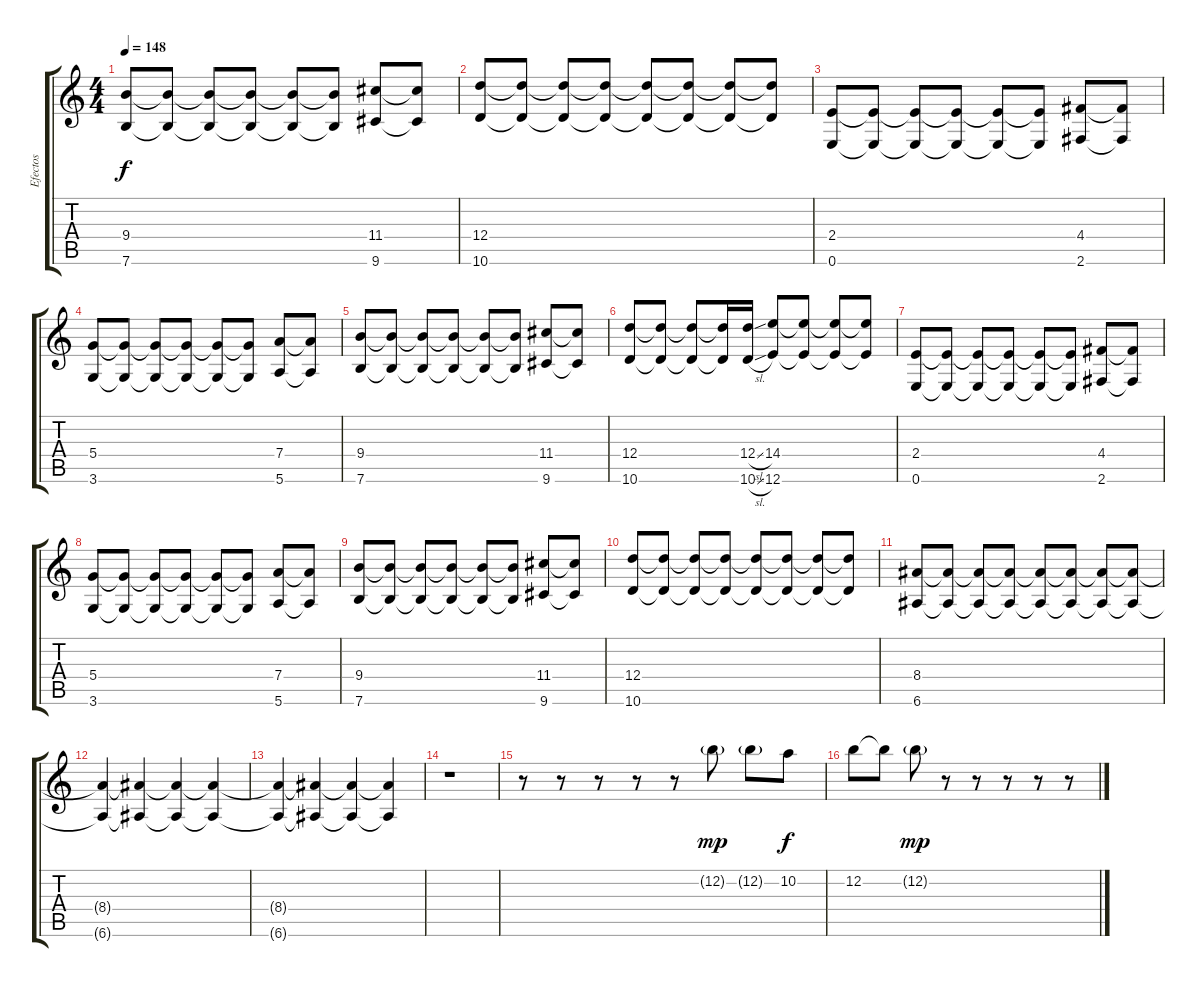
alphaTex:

\track ("Efectos" "Efectos") {instrument overdrivenguitar}
\staff {score tabs}
\tuning (E4 B3 G3 D3 A2 E2) {hide}
\ts (4 4)
\tempo 148
\clef g2
\ks c
(9.4 7.6).8{dy f} (9.4{t} 7.6{t}).8 (9.4{t} 7.6{t}).8 (9.4{t} 7.6{t}).8 (9.4{t} 7.6{t}).8 (9.4{t} 7.6{t}).8 (11.4 9.6).8 (11.4{t} 9.6{t}).8 |
(12.4 10.6).8 (12.4{t} 10.6{t}).8 (12.4{t} 10.6{t}).8 (12.4{t} 10.6{t}).8 (12.4{t} 10.6{t}).8 (12.4{t} 10.6{t}).8 (12.4{t} 10.6{t}).8 (12.4{t} 10.6{t}).8 |
(2.4 0.6).8 (2.4{t} 0.6{t}).8 (2.4{t} 0.6{t}).8 (2.4{t} 0.6{t}).8 (2.4{t} 0.6{t}).8 (2.4{t} 0.6{t}).8 (4.4 2.6).8 (4.4{t} 2.6{t}).8 |
(5.4 3.6).8 (5.4{t} 3.6{t}).8 (5.4{t} 3.6{t}).8 (5.4{t} 3.6{t}).8 (5.4{t} 3.6{t}).8 (5.4{t} 3.6{t}).8 (7.4 5.6).8 (7.4{t} 5.6{t}).8 |
(9.4 7.6).8 (9.4{t} 7.6{t}).8 (9.4{t} 7.6{t}).8 (9.4{t} 7.6{t}).8 (9.4{t} 7.6{t}).8 (9.4{t} 7.6{t}).8 (11.4 9.6).8 (11.4{t} 9.6{t}).8 |
(12.4 10.6).8 (12.4{t} 10.6{t}).8 (12.4{t} 10.6{t}).8 (12.4{t} 10.6{t}).16 (12.4{sl} 10.6{sl}).16 (14.4 12.6).8 (14.4{t} 12.6{t}).8 (14.4{t} 12.6{t}).8 (14.4{t} 12.6{t}).8 |
(2.4 0.6).8 (2.4{t} 0.6{t}).8 (2.4{t} 0.6{t}).8 (2.4{t} 0.6{t}).8 (2.4{t} 0.6{t}).8 (2.4{t} 0.6{t}).8 (4.4 2.6).8 (4.4{t} 2.6{t}).8 |
(5.4 3.6).8 (5.4{t} 3.6{t}).8 (5.4{t} 3.6{t}).8 (5.4{t} 3.6{t}).8 (5.4{t} 3.6{t}).8 (5.4{t} 3.6{t}).8 (7.4 5.6).8 (7.4{t} 5.6{t}).8 |
(9.4 7.6).8 (9.4{t} 7.6{t}).8 (9.4{t} 7.6{t}).8 (9.4{t} 7.6{t}).8 (9.4{t} 7.6{t}).8 (9.4{t} 7.6{t}).8 (11.4 9.6).8 (11.4{t} 9.6{t}).8 |
(12.4 10.6).8 (12.4{t} 10.6{t}).8 (12.4{t} 10.6{t}).8 (12.4{t} 10.6{t}).8 (12.4{t} 10.6{t}).8 (12.4{t} 10.6{t}).8 (12.4{t} 10.6{t}).8 (12.4{t} 10.6{t}).8 |
(8.4 6.6).8 (8.4{t} 6.6{t}).8 (8.4{t} 6.6{t}).8 (8.4{t} 6.6{t}).8 (8.4{t} 6.6{t}).8 (8.4{t} 6.6{t}).8 (8.4{t} 6.6{t}).8 (8.4{t} 6.6{t}).8 |
(8.4{t} 6.6{t}).4 (8.4{t} 6.6{t}).4 (8.4{t} 6.6{t}).4 (8.4{t} 6.6{t}).4 |
(8.4{t} 6.6{t}).4 (8.4{t} 6.6{t}).4 (8.4{t} 6.6{t}).4 (8.4{t} 6.6{t}).4 |
r.1 |
r.8{volume 6 instrument overdrivenguitar} r.8 r.8 r.8 r.8 12.2{g}.8{dy mp} 12.2{g}.8 10.2.8{dy f} |
12.2.8 12.2{t}.8 12.2{g}.8{dy mp} r.8 r.8 r.8 r.8 r.8
